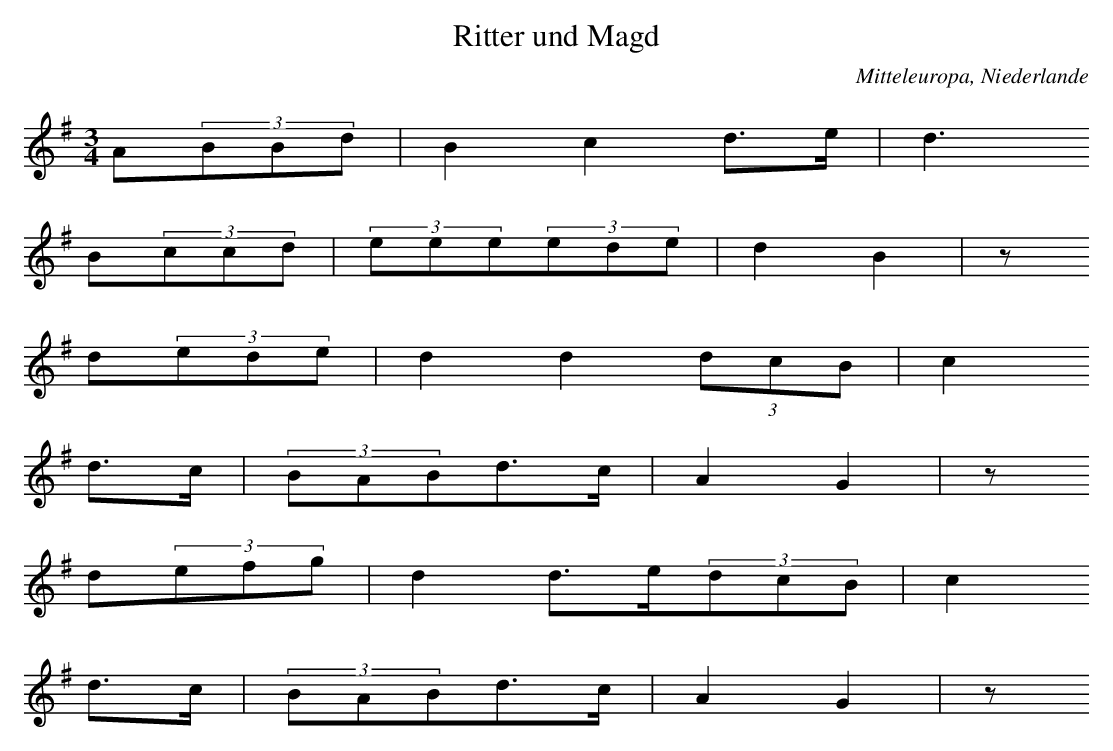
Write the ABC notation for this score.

X:1
T: Ritter und Magd
O: Mitteleuropa, Niederlande
M: 3/4
L: 1/16
K: G
A2(3B2B2d2 | B4c4d3e | d6
B2(3c2c2d2 | (3e2e2e2(3e2d2e2 | d4B4 | z2
d2(3e2d2e2 | d4d4(3d2c2B2 | c4
d3c | (3B2A2B2d3c | A4G4 | z2
d2(3e2f2g2 | d4d3e(3d2c2B2 | c4
d3c | (3B2A2B2d3c | A4G4 | z2
